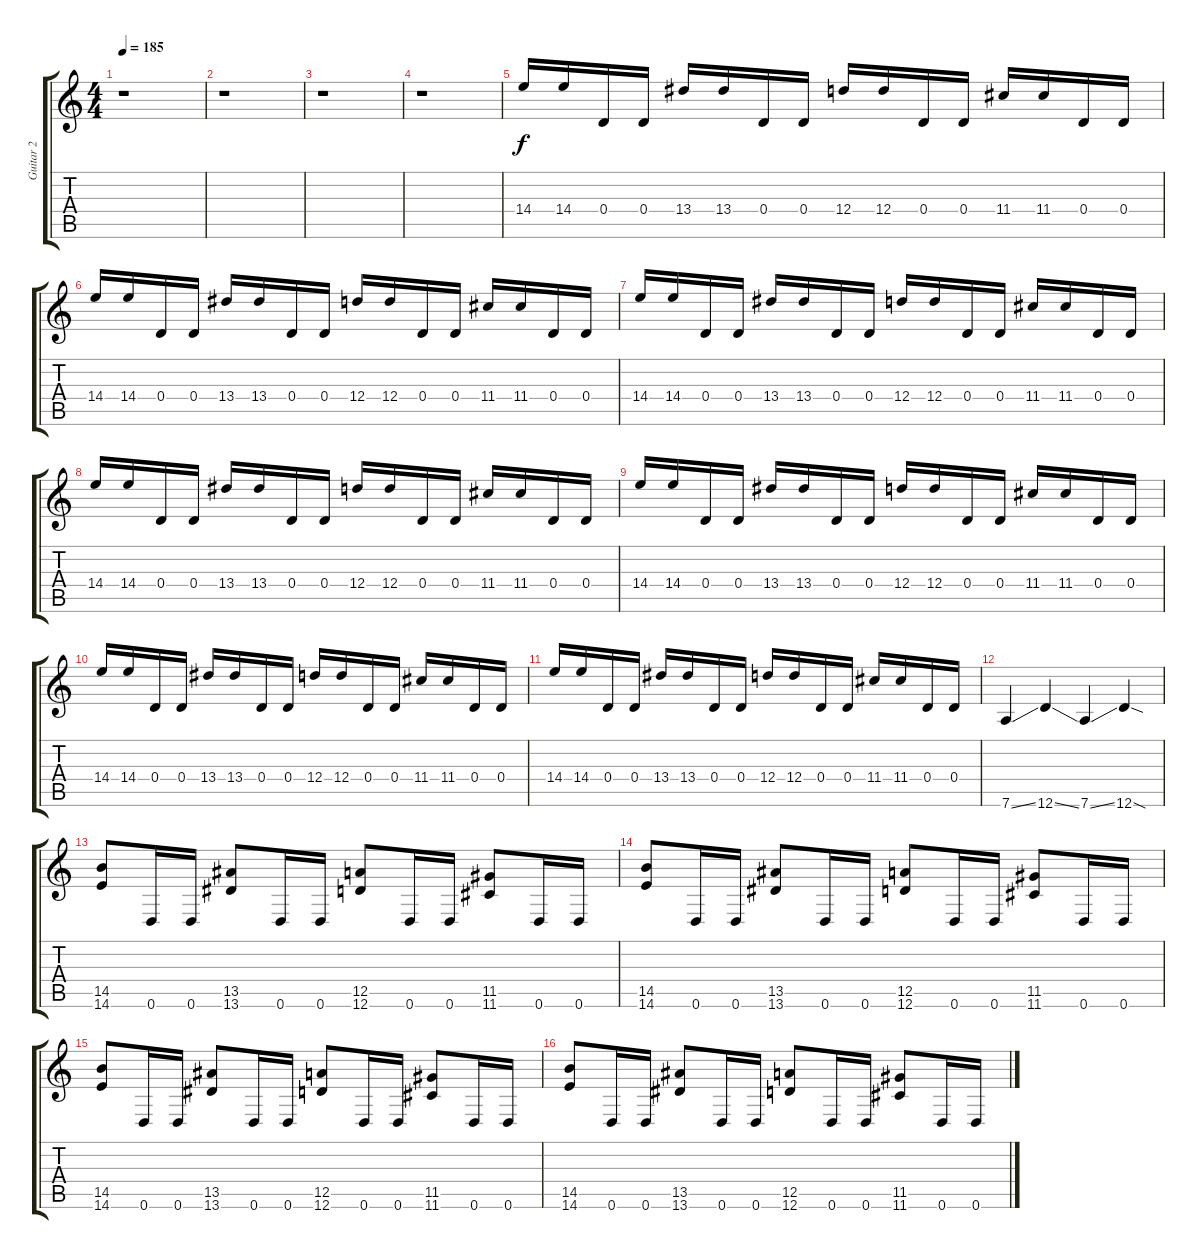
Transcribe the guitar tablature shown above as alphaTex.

\track ("Guitar 2" "Guitar 2") {instrument overdrivenguitar}
\staff {score tabs}
\tuning (E4 B3 G3 D3 A2 D2) {hide}
\ts (4 4)
\tempo 185
\clef g2
\ks c
r.1{dy f instrument overdrivenguitar} |
r.1 |
r.1 |
r.1 |
14.4.16{volume 13 balance 16 instrument overdrivenguitar} 14.4.16 0.4.16 0.4.16 13.4.16 13.4.16 0.4.16 0.4.16 12.4.16 12.4.16 0.4.16 0.4.16 11.4.16 11.4.16 0.4.16 0.4.16 |
14.4.16 14.4.16 0.4.16 0.4.16 13.4.16 13.4.16 0.4.16 0.4.16 12.4.16 12.4.16 0.4.16 0.4.16 11.4.16 11.4.16 0.4.16 0.4.16 |
14.4.16 14.4.16 0.4.16 0.4.16 13.4.16 13.4.16 0.4.16 0.4.16 12.4.16 12.4.16 0.4.16 0.4.16 11.4.16 11.4.16 0.4.16 0.4.16 |
14.4.16 14.4.16 0.4.16 0.4.16 13.4.16 13.4.16 0.4.16 0.4.16 12.4.16 12.4.16 0.4.16 0.4.16 11.4.16 11.4.16 0.4.16 0.4.16 |
14.4.16 14.4.16 0.4.16 0.4.16 13.4.16 13.4.16 0.4.16 0.4.16 12.4.16 12.4.16 0.4.16 0.4.16 11.4.16 11.4.16 0.4.16 0.4.16 |
14.4.16 14.4.16 0.4.16 0.4.16 13.4.16 13.4.16 0.4.16 0.4.16 12.4.16 12.4.16 0.4.16 0.4.16 11.4.16 11.4.16 0.4.16 0.4.16 |
14.4.16 14.4.16 0.4.16 0.4.16 13.4.16 13.4.16 0.4.16 0.4.16 12.4.16 12.4.16 0.4.16 0.4.16 11.4.16 11.4.16 0.4.16 0.4.16 |
7.6{ss}.4 12.6{ss}.4 7.6{ss}.4 12.6{sod}.4 |
(14.5 14.6).8 0.6.16 0.6.16 (13.5 13.6).8 0.6.16 0.6.16 (12.5 12.6).8 0.6.16 0.6.16 (11.5 11.6).8 0.6.16 0.6.16 |
(14.5 14.6).8 0.6.16 0.6.16 (13.5 13.6).8 0.6.16 0.6.16 (12.5 12.6).8 0.6.16 0.6.16 (11.5 11.6).8 0.6.16 0.6.16 |
(14.5 14.6).8 0.6.16 0.6.16 (13.5 13.6).8 0.6.16 0.6.16 (12.5 12.6).8 0.6.16 0.6.16 (11.5 11.6).8 0.6.16 0.6.16 |
(14.5 14.6).8 0.6.16 0.6.16 (13.5 13.6).8 0.6.16 0.6.16 (12.5 12.6).8 0.6.16 0.6.16 (11.5 11.6).8 0.6.16 0.6.16
